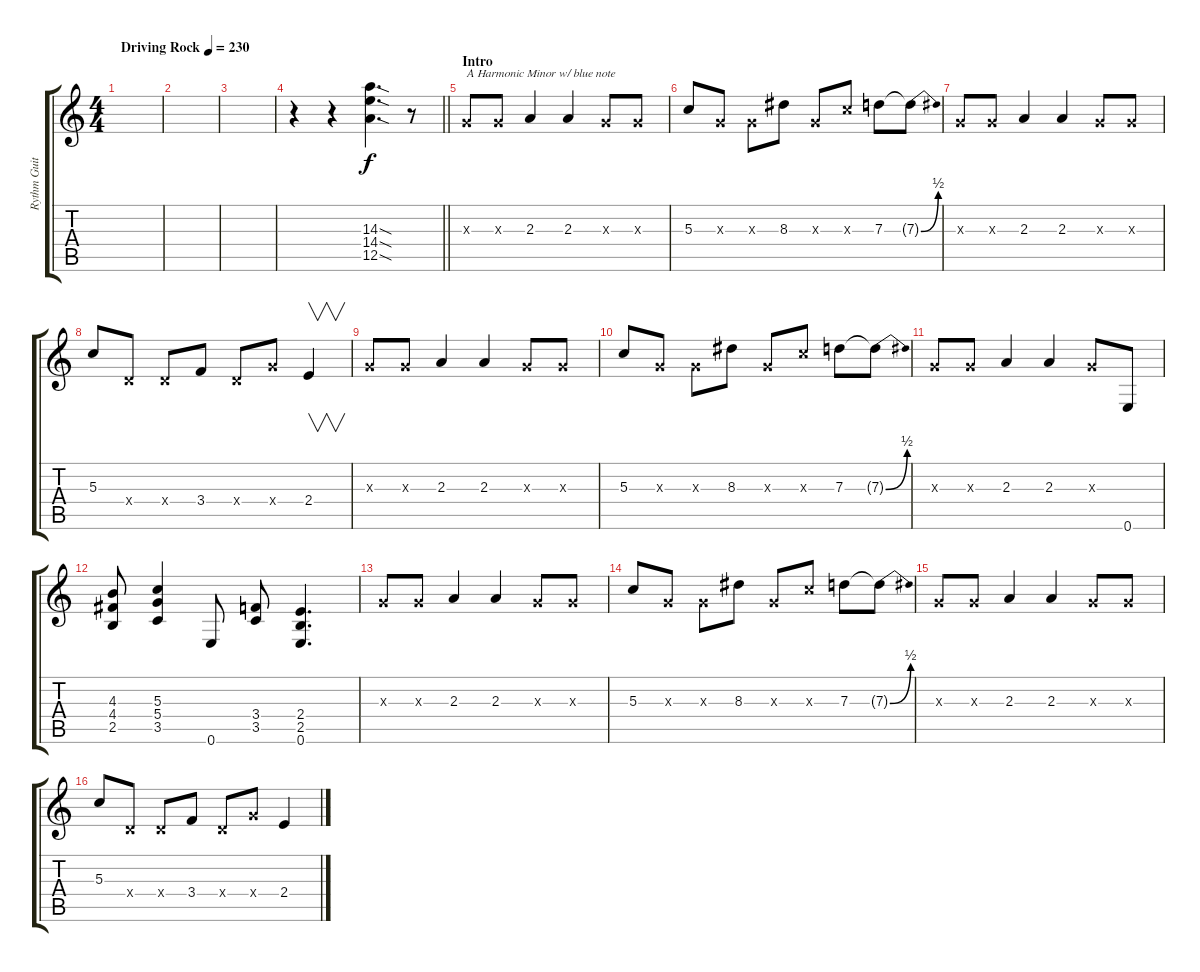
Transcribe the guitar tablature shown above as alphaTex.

\track ("Rythm Guitar" "Rythm Guit") {instrument overdrivenguitar}
\staff {score tabs}
\tuning (E4 B3 G3 D3 A2 E2) {hide}
\ts (4 4)
\tempo (230 "Driving Rock")
\clef g2
\ks c
|
|
|
\barLineRight lightlight
r.4 r.4 (14.3{sod} 14.4{sod} 12.5{sod}).4{d} r.8 |
\section ("" "Intro")
0.3{x}.8{txt "A Harmonic Minor w/ blue note"} 0.3{x}.8 2.3.4 2.3.4 0.3{x}.8 0.3{x}.8 |
5.3.8 0.3{x}.8 0.3{x}.8 8.3.8 0.3{x}.8 5.3{x}.8 7.3.8 7.3{be (bend 0 0 60 2) t}.8 |
0.3{x}.8 0.3{x}.8 2.3.4 2.3.4 0.3{x}.8 0.3{x}.8 |
5.3.8 0.4{x}.8 0.4{x}.8 3.4.8 0.4{x}.8 5.4{x}.8 2.4.4{v} |
0.3{x}.8 0.3{x}.8 2.3.4 2.3.4 0.3{x}.8 0.3{x}.8 |
5.3.8 0.3{x}.8 0.3{x}.8 8.3.8 0.3{x}.8 5.3{x}.8 7.3.8 7.3{be (bend 0 0 60 2) t}.8 |
0.3{x}.8 0.3{x}.8 2.3.4 2.3.4 0.3{x}.8 0.6.8 |
(4.3 4.4 2.5).8 (5.3 5.4 3.5).4 0.6.8 (3.4 3.5).8 (2.4 2.5 0.6).4{d} |
0.3{x}.8 0.3{x}.8 2.3.4 2.3.4 0.3{x}.8 0.3{x}.8 |
5.3.8 0.3{x}.8 0.3{x}.8 8.3.8 0.3{x}.8 5.3{x}.8 7.3.8 7.3{be (bend 0 0 60 2) t}.8 |
0.3{x}.8 0.3{x}.8 2.3.4 2.3.4 0.3{x}.8 0.3{x}.8 |
5.3.8 0.4{x}.8 0.4{x}.8 3.4.8 0.4{x}.8 5.4{x}.8 2.4.4
